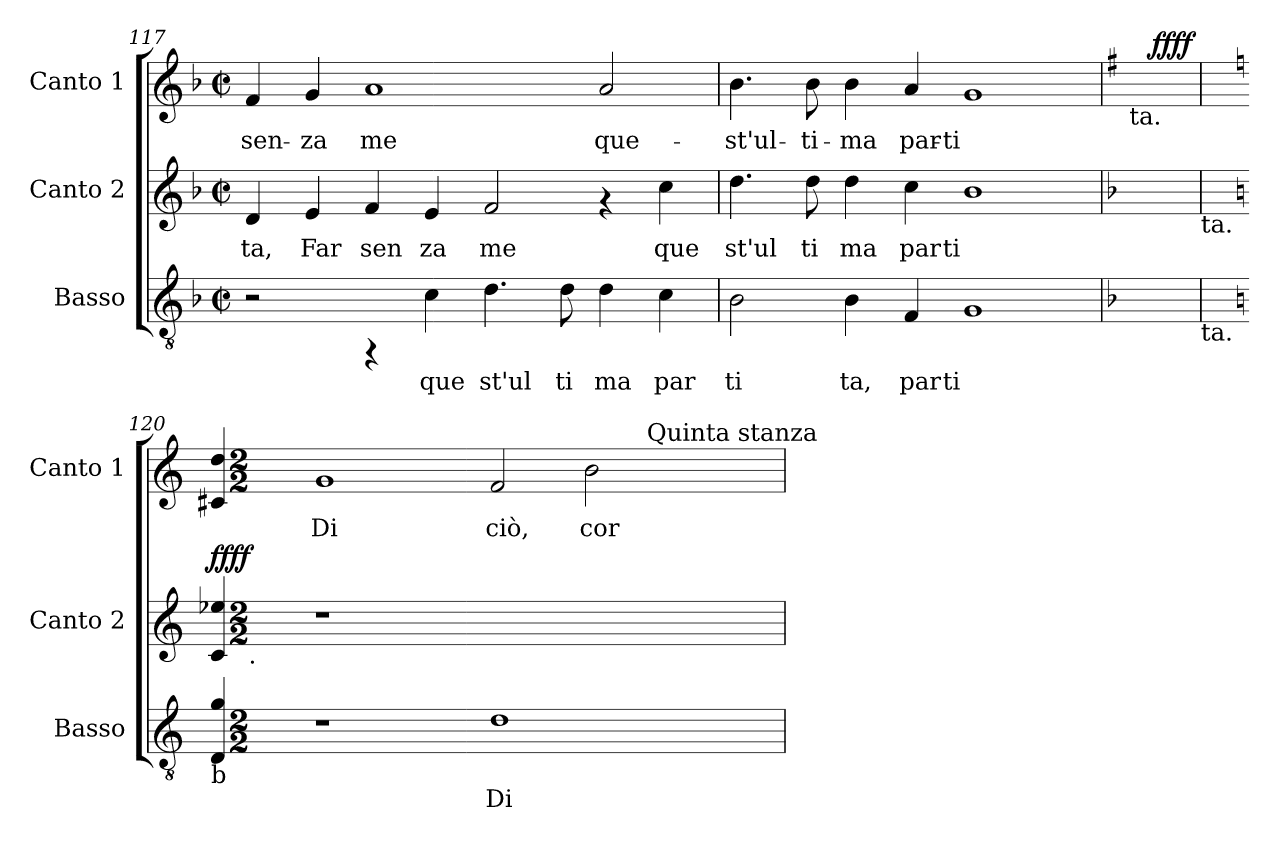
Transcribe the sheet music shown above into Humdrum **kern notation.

**kern	**text	**kern	**text	**dynam	**kern	**text	**dynam
*part3	*part3	*part2	*part2	*part2	*part1	*part1	*part1
*staff3	*staff3	*staff2	*staff2	*staff2	*staff1	*staff1	*staff1
*I"Basso	*	*I"Canto 2	*	*	*I"Canto 1	*	*
*I'Basso	*	*I'Canto 2	*	*	*I'Canto 1	*	*
*clefGv2	*	*clefG2	*	*	*clefG2	*	*
*k[b-]	*	*k[b-]	*	*	*k[b-]	*	*
*F:	*	*F:	*	*	*F:	*	*
*M2/2	*	*M2/2	*	*	*M2/2	*	*
*met(c|)	*	*met(c|)	*	*	*met(c|)	*	*
=117	=117	=117	=117	=117	=117	=117	=117
!	!	!	!LO:LY:b:cj	!	!	!LO:LY:b:cj	!
2r	.	4d/	ta,	.	4f/	sen-	.
!	!	!	!LO:LY:b:cj	!	!	!LO:LY:b:cj	!
.	.	4e/	Far	.	4g/	-za	.
!	!	!	!LO:LY:b:cj	!	!	!LO:LY:b:cj	!
4rFF	.	4f/	sen	.	1a	me	.
!	!LO:LY:b:cj	!	!LO:LY:b:cj	!	!	!	!
4c\	que	4e/	za	.	.	.	.
!	!LO:LY:b:cj	!	!LO:LY:b:cj	!	!	!	!
4.d\	st'ul	2f/	me	.	.	.	.
!	!LO:LY:b:cj	!	!	!	!	!	!
8d\	ti	.	.	.	.	.	.
!	!LO:LY:b:cj	!	!	!	!	!LO:LY:b:cj	!
4d\	ma	4rf	.	.	2a/	que-	.
!	!LO:LY:b:cj	!	!LO:LY:b:cj	!	!	!	!
4c\	par	4cc\	que	.	.	.	.
=118	=118	=118	=118	=118	=118	=118	=118
!	!LO:LY:b:cj	!	!LO:LY:b:cj	!	!	!LO:LY:b:cj	!
2B-\	ti	4.dd\	st'ul	.	4.b-\	-st'ul-	.
!	!	!	!LO:LY:b:cj	!	!	!LO:LY:b:cj	!
.	.	8dd\	ti	.	8b-\	-ti-	.
!	!LO:LY:b:cj	!	!LO:LY:b:cj	!	!	!LO:LY:b:cj	!
4B-\	ta,	4dd\	ma	.	4b-\	-ma	.
!	!LO:LY:b:cj	!	!LO:LY:b:cj	!	!	!LO:LY:b:cj	!
4F/	par	4cc\	par	.	4a/	par-	.
!	!LO:LY:b:cj	!	!LO:LY:b:cj	!	!	!LO:LY:b:cj	!
1G	ti	1b-	ti	.	1g	-ti-	.
=119	=119	=119	=119	=119	=119	=119	=119
*	*	*	*	*	*k[f#]	*	*
*	*	*	*	*	*G:	*	*
!	!	!	!	!	!LO:TX:b:t=ta.	!	!
8ryy	.	8ryy	.	.	32ryy	.	.
!	!	!	!	!	!	!	!LO:DY:b
.	.	.	.	.	16.ryy	.	ffff
!	!	!LO:TX:b:t=ta.	!	!	!	!	!
!LO:TX:b:t=ta.	!	!	!	!	!	!	!
!!LO:LB:g=z
=120!	=120!	=120!	=120!	=120!	=120!	=120!	=120!
*k[]	*	*k[]	*	*	*k[]	*	*
*C:	*	*C:	*	*	*C:	*	*
!	!	!	!	!	!LO:TX:b:t=b	!	!
!	!	!LO:TX:b:t=b	!	!	!	!	!
!LO:TX:b:t=b	!	!	!	!	!	!	!
!	!LO:LY:b:cj	!	!LO:LY:b:cj	!LO:DY:b	!	!LO:LY:b:cj	!
*	*	*^	*	*	*^	*	*
4g/ 4D/	.	4c/ 4ee-X/	16..ryy	.	ffff	4dd/ 4c#X/	0ryy	--	.
!	!	!	!LO:TX:b:t=.	!	!	!	!	!	!
.	.	.	1ryy	.	.	.	.	.	.
*M2/2	*	*M2/2	*	*	*	*M2/2	*	*	*
*met(c|)	*	*met(c|)	*	*	*	*met(c|)	*	*	*
!	!	!	!	!	!	!	!	!LO:LY:b:cj	!
1r	.	1r	.	.	.	1g	.	-Di	.
.	.	.	1ryy	.	.	.	.	.	.
!	!LO:LY:b:cj	!	!	!	!	!	!	!LO:LY:b:cj	!
1d	Di	1ryy	.	.	.	2f/	.	ciò,	.
!	!	!	!	!	!	!	!	!LO:LY:b:cj	!
.	.	.	.	.	.	2b\	.	cor	.
!	!	!	!	!	!	!	!LO:TX:a:t=Quinta stanza	!	!
.	.	.	.	.	.	.	4ryy	.	.
.	.	.	8ryy	.	.	.	.	.	.
.	.	.	64ryy	.	.	.	.	.	.
*	*	*v	*v	*	*	*	*	*	*
*	*	*	*	*	*v	*v	*	*
=	=	=	=	=	=	=	=
*-	*-	*-	*-	*-	*-	*-	*-
